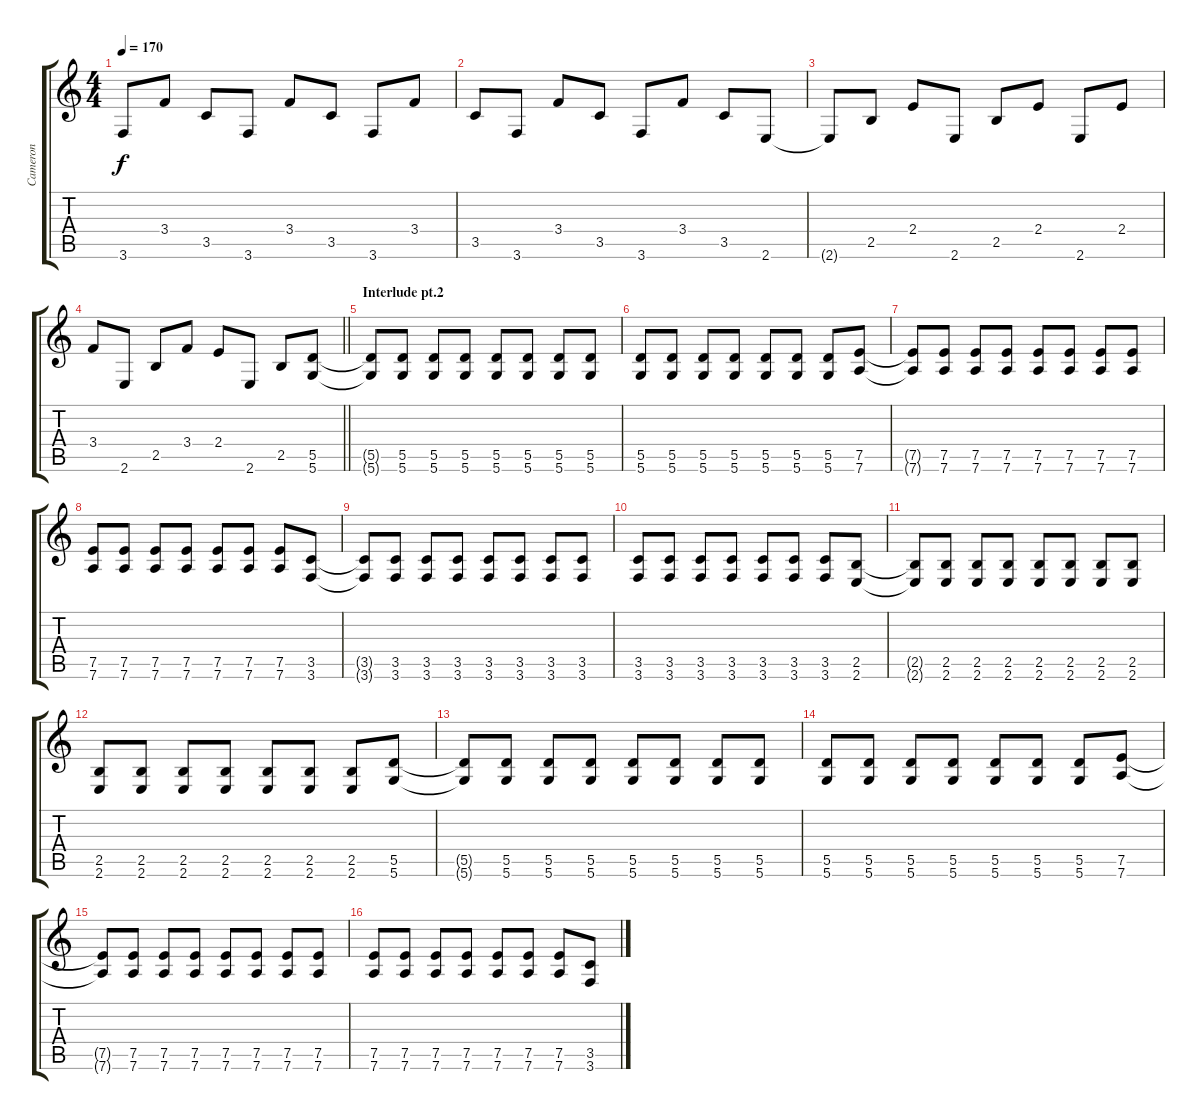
\track ("Cameron" "Cameron") {instrument distortionguitar}
\staff {score tabs}
\tuning (E4 B3 G3 D3 A2 D2) {hide}
\ts (4 4)
\tempo 170
\clef g2
\ks c
3.6{t}.8{dy f} 3.4.8 3.5.8 3.6.8 3.4.8 3.5.8 3.6.8 3.4.8 |
3.5.8 3.6.8 3.4.8 3.5.8 3.6.8 3.4.8 3.5.8 2.6.8 |
2.6{t}.8 2.5.8 2.4.8 2.6.8 2.5.8 2.4.8 2.6.8 2.4.8 |
\barLineRight lightlight
3.4.8 2.6.8 2.5.8 3.4.8 2.4.8 2.6.8 2.5.8 (5.5 5.6).8{instrument distortionguitar} |
\section ("" "Interlude pt.2")
(5.5{t} 5.6{t}).8 (5.5 5.6).8 (5.5 5.6).8 (5.5 5.6).8 (5.5 5.6).8 (5.5 5.6).8 (5.5 5.6).8 (5.5 5.6).8 |
(5.5 5.6).8 (5.5 5.6).8 (5.5 5.6).8 (5.5 5.6).8 (5.5 5.6).8 (5.5 5.6).8 (5.5 5.6).8 (7.5 7.6).8 |
(7.5{t} 7.6{t}).8 (7.5 7.6).8 (7.5 7.6).8 (7.5 7.6).8 (7.5 7.6).8 (7.5 7.6).8 (7.5 7.6).8 (7.5 7.6).8 |
(7.5 7.6).8 (7.5 7.6).8 (7.5 7.6).8 (7.5 7.6).8 (7.5 7.6).8 (7.5 7.6).8 (7.5 7.6).8 (3.5 3.6).8 |
(3.5{t} 3.6{t}).8 (3.5 3.6).8 (3.5 3.6).8 (3.5 3.6).8 (3.5 3.6).8 (3.5 3.6).8 (3.5 3.6).8 (3.5 3.6).8 |
(3.5 3.6).8 (3.5 3.6).8 (3.5 3.6).8 (3.5 3.6).8 (3.5 3.6).8 (3.5 3.6).8 (3.5 3.6).8 (2.5 2.6).8 |
(2.5{t} 2.6{t}).8 (2.5 2.6).8 (2.5 2.6).8 (2.5 2.6).8 (2.5 2.6).8 (2.5 2.6).8 (2.5 2.6).8 (2.5 2.6).8 |
(2.5 2.6).8 (2.5 2.6).8 (2.5 2.6).8 (2.5 2.6).8 (2.5 2.6).8 (2.5 2.6).8 (2.5 2.6).8 (5.5 5.6).8 |
(5.5{t} 5.6{t}).8 (5.5 5.6).8 (5.5 5.6).8 (5.5 5.6).8 (5.5 5.6).8 (5.5 5.6).8 (5.5 5.6).8 (5.5 5.6).8 |
(5.5 5.6).8 (5.5 5.6).8 (5.5 5.6).8 (5.5 5.6).8 (5.5 5.6).8 (5.5 5.6).8 (5.5 5.6).8 (7.5 7.6).8 |
(7.5{t} 7.6{t}).8 (7.5 7.6).8 (7.5 7.6).8 (7.5 7.6).8 (7.5 7.6).8 (7.5 7.6).8 (7.5 7.6).8 (7.5 7.6).8 |
(7.5 7.6).8 (7.5 7.6).8 (7.5 7.6).8 (7.5 7.6).8 (7.5 7.6).8 (7.5 7.6).8 (7.5 7.6).8 (3.5 3.6).8
